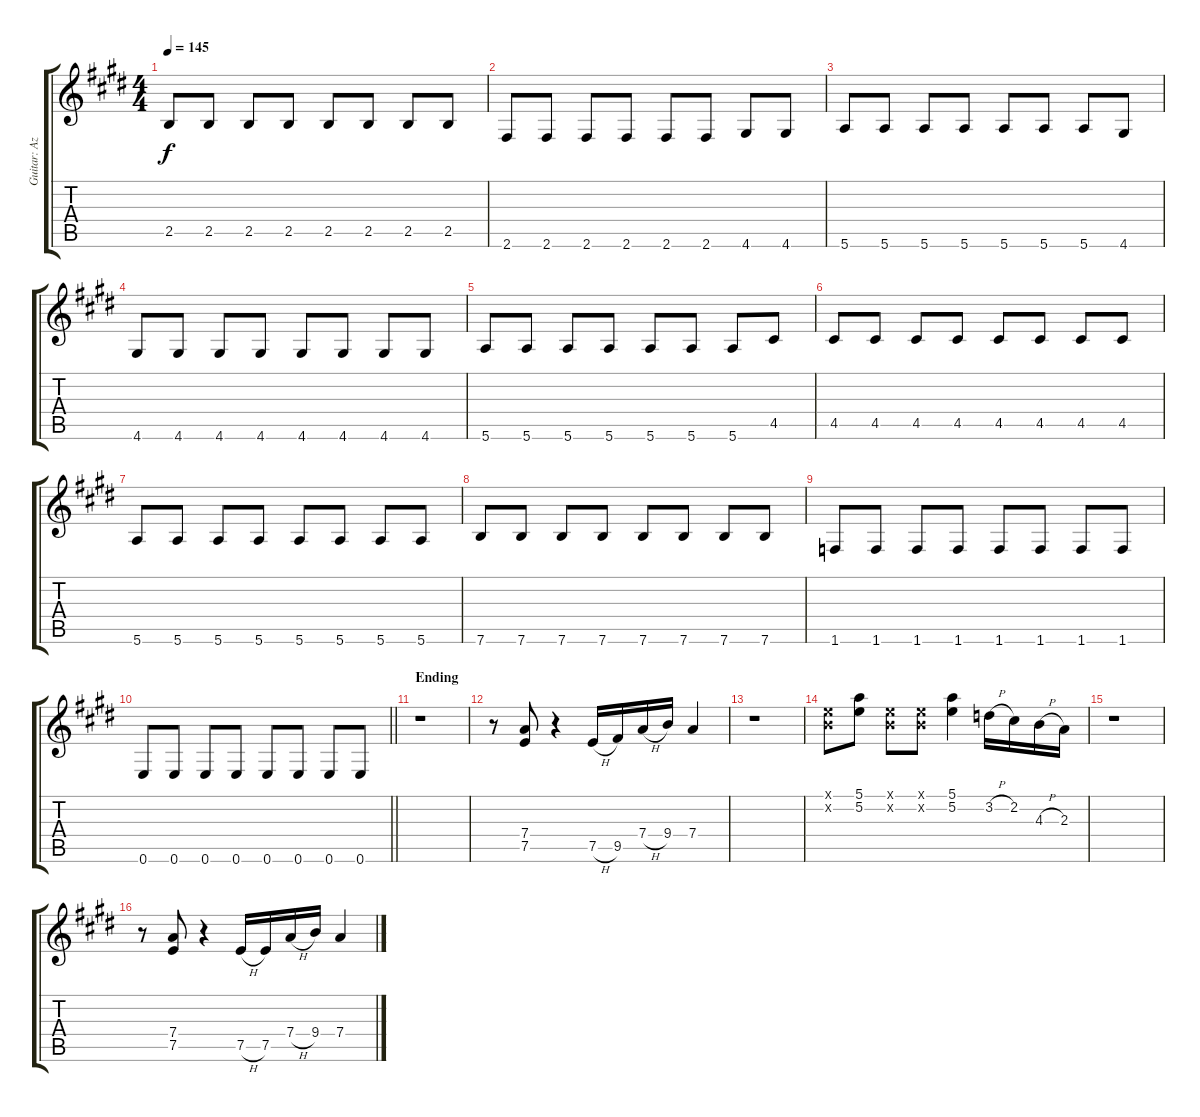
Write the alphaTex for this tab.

\track ("Guitar: Azusa Nakano" "Guitar: Az") {instrument overdrivenguitar}
\staff {score tabs}
\tuning (E4 B3 G3 D3 A2 E2) {hide}
\ts (4 4)
\tempo 145
\clef g2
\ks e
2.5.8{dy f} 2.5.8 2.5.8 2.5.8 2.5.8 2.5.8 2.5.8 2.5.8 |
2.6.8 2.6.8 2.6.8 2.6.8 2.6.8 2.6.8 4.6.8 4.6.8 |
5.6.8 5.6.8 5.6.8 5.6.8 5.6.8 5.6.8 5.6.8 4.6.8 |
4.6.8 4.6.8 4.6.8 4.6.8 4.6.8 4.6.8 4.6.8 4.6.8 |
5.6.8 5.6.8 5.6.8 5.6.8 5.6.8 5.6.8 5.6.8 4.5.8 |
4.5.8 4.5.8 4.5.8 4.5.8 4.5.8 4.5.8 4.5.8 4.5.8 |
5.6.8 5.6.8 5.6.8 5.6.8 5.6.8 5.6.8 5.6.8 5.6.8 |
7.6.8 7.6.8 7.6.8 7.6.8 7.6.8 7.6.8 7.6.8 7.6.8 |
1.6.8 1.6.8 1.6.8 1.6.8 1.6.8 1.6.8 1.6.8 1.6.8 |
\barLineRight lightlight
0.6.8 0.6.8 0.6.8 0.6.8 0.6.8 0.6.8 0.6.8 0.6.8 |
\section ("" "Ending")
r.1 |
r.8 (7.4 7.5).8 r.4 7.5{h}.16 9.5.16 7.4{h}.16 9.4.16 7.4.4 |
r.1 |
(0.1{x} 0.2{x}).8 (5.1 5.2).8 (0.1{x} 0.2{x}).8 (0.1{x} 0.2{x}).8 (5.1 5.2).4 3.2{h}.16 2.2.16 4.3{h}.16 2.3.16 |
r.1 |
r.8 (7.4 7.5).8 r.4 7.5{h}.16 7.5.16 7.4{h}.16 9.4.16 7.4.4
